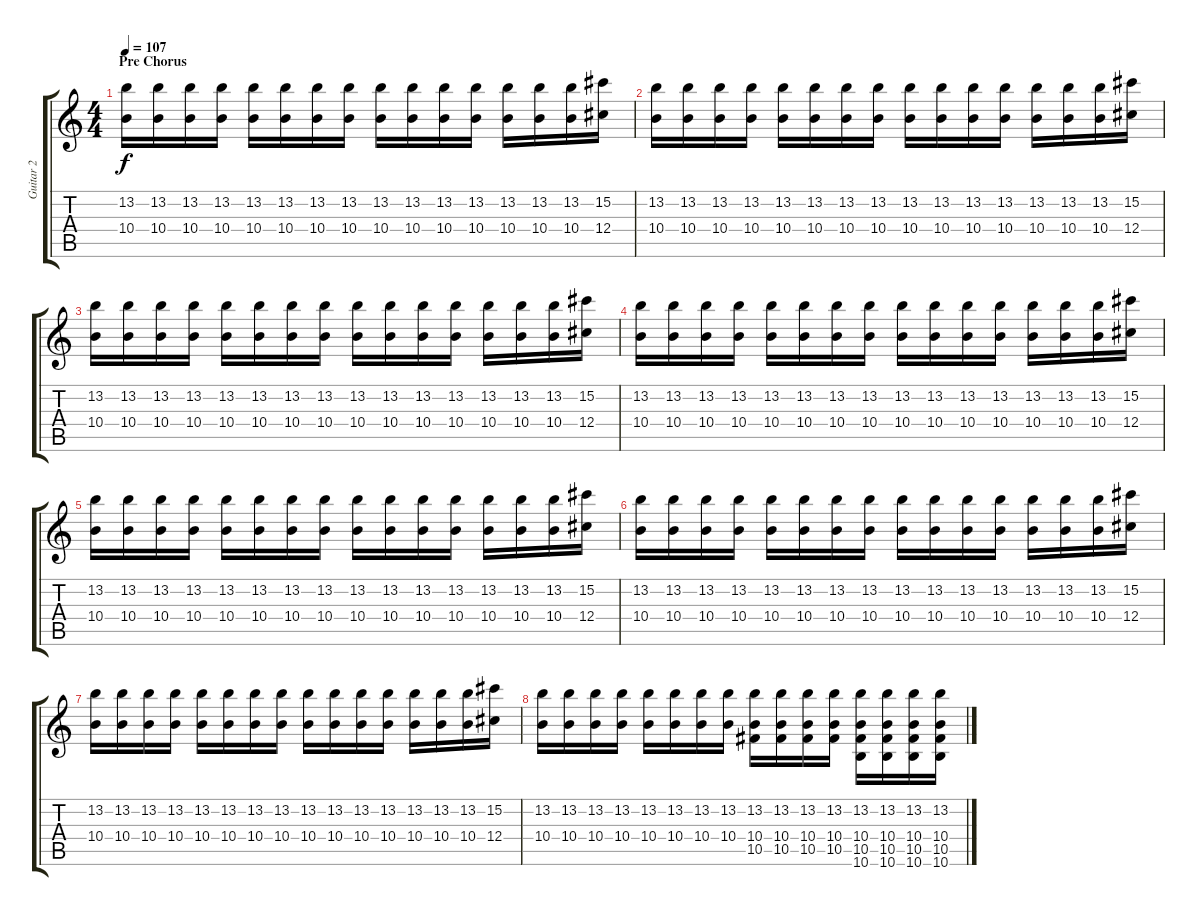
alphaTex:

\track ("Guitar 2" "Guitar 2") {instrument distortionguitar}
\staff {score tabs}
\tuning (Eb4 Bb3 Gb3 Db3 Ab2 Db2) {hide}
\ts (4 4)
\section ("" "Pre Chorus")
\tempo 107
\clef g2
\ks c
(13.2 10.4).16{dy f volume 10} (13.2 10.4).16 (13.2 10.4).16 (13.2 10.4).16 (13.2 10.4).16 (13.2 10.4).16 (13.2 10.4).16 (13.2 10.4).16 (13.2 10.4).16 (13.2 10.4).16 (13.2 10.4).16 (13.2 10.4).16 (13.2 10.4).16 (13.2 10.4).16 (13.2 10.4).16 (15.2 12.4).16 |
(13.2 10.4).16 (13.2 10.4).16 (13.2 10.4).16 (13.2 10.4).16 (13.2 10.4).16 (13.2 10.4).16 (13.2 10.4).16 (13.2 10.4).16 (13.2 10.4).16 (13.2 10.4).16 (13.2 10.4).16 (13.2 10.4).16 (13.2 10.4).16 (13.2 10.4).16 (13.2 10.4).16 (15.2 12.4).16 |
(13.2 10.4).16 (13.2 10.4).16 (13.2 10.4).16 (13.2 10.4).16 (13.2 10.4).16 (13.2 10.4).16 (13.2 10.4).16 (13.2 10.4).16 (13.2 10.4).16 (13.2 10.4).16 (13.2 10.4).16 (13.2 10.4).16 (13.2 10.4).16 (13.2 10.4).16 (13.2 10.4).16 (15.2 12.4).16 |
(13.2 10.4).16 (13.2 10.4).16 (13.2 10.4).16 (13.2 10.4).16 (13.2 10.4).16 (13.2 10.4).16 (13.2 10.4).16 (13.2 10.4).16 (13.2 10.4).16 (13.2 10.4).16 (13.2 10.4).16 (13.2 10.4).16 (13.2 10.4).16 (13.2 10.4).16 (13.2 10.4).16 (15.2 12.4).16 |
(13.2 10.4).16 (13.2 10.4).16 (13.2 10.4).16 (13.2 10.4).16 (13.2 10.4).16 (13.2 10.4).16 (13.2 10.4).16 (13.2 10.4).16 (13.2 10.4).16 (13.2 10.4).16 (13.2 10.4).16 (13.2 10.4).16 (13.2 10.4).16 (13.2 10.4).16 (13.2 10.4).16 (15.2 12.4).16 |
(13.2 10.4).16 (13.2 10.4).16 (13.2 10.4).16 (13.2 10.4).16 (13.2 10.4).16 (13.2 10.4).16 (13.2 10.4).16 (13.2 10.4).16 (13.2 10.4).16 (13.2 10.4).16 (13.2 10.4).16 (13.2 10.4).16 (13.2 10.4).16 (13.2 10.4).16 (13.2 10.4).16 (15.2 12.4).16 |
(13.2 10.4).16 (13.2 10.4).16 (13.2 10.4).16 (13.2 10.4).16 (13.2 10.4).16 (13.2 10.4).16 (13.2 10.4).16 (13.2 10.4).16 (13.2 10.4).16 (13.2 10.4).16 (13.2 10.4).16 (13.2 10.4).16 (13.2 10.4).16 (13.2 10.4).16 (13.2 10.4).16 (15.2 12.4).16 |
(13.2 10.4).16 (13.2 10.4).16 (13.2 10.4).16 (13.2 10.4).16 (13.2 10.4).16 (13.2 10.4).16 (13.2 10.4).16 (13.2 10.4).16 (13.2 10.4 10.5).16 (13.2 10.4 10.5).16 (13.2 10.4 10.5).16 (13.2 10.4 10.5).16 (13.2 10.4 10.5 10.6).16 (13.2 10.4 10.5 10.6).16 (13.2 10.4 10.5 10.6).16 (13.2 10.4 10.5 10.6).16
